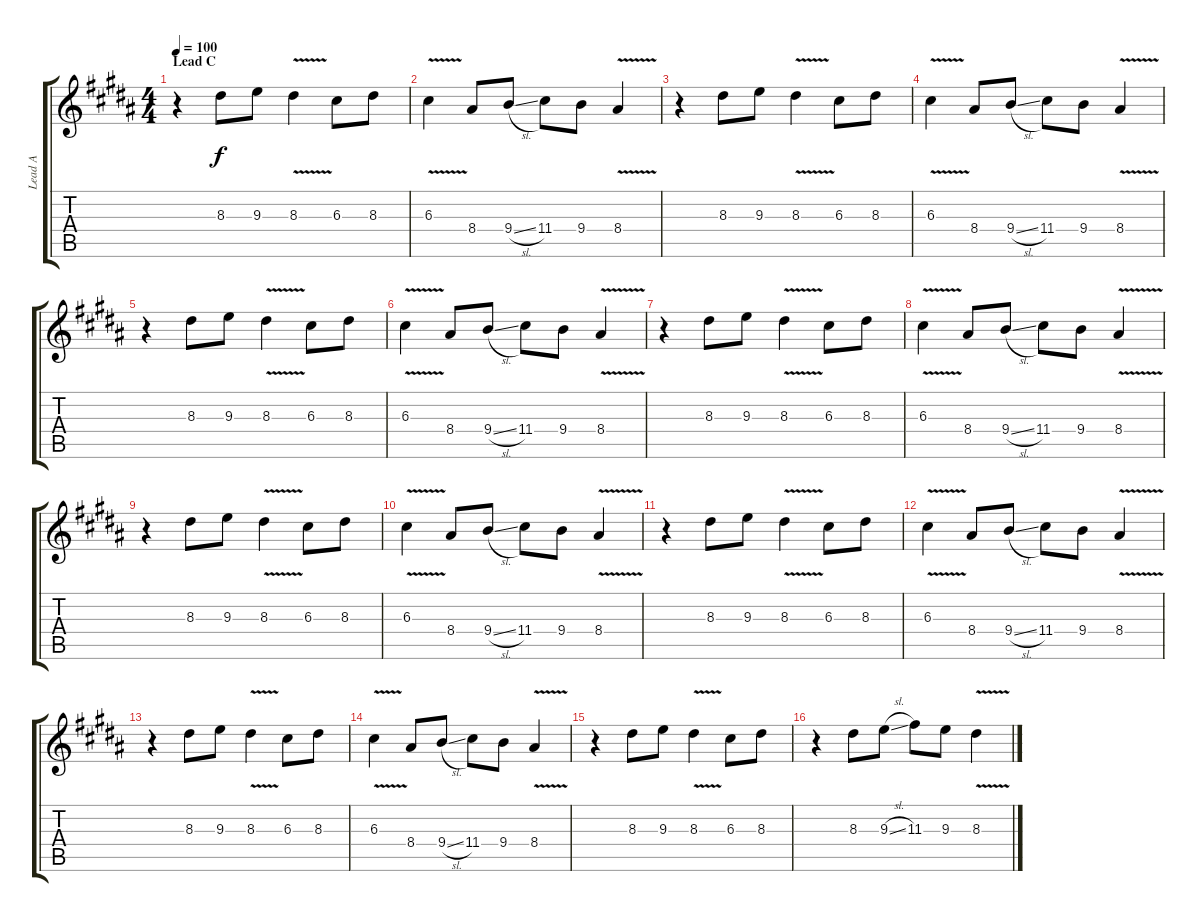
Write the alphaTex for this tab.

\track ("Lead A" "Lead A") {instrument distortionguitar}
\staff {score tabs}
\tuning (E4 B3 G3 D3 A2 E2) {hide}
\ts (4 4)
\section ("" "Lead C")
\tempo 100
\clef g2
\ks b
r.4{dy f} 8.3.8 9.3.8 8.3{v}.4 6.3.8 8.3.8 |
6.3{v}.4 8.4.8 9.4{sl}.8 11.4.8 9.4.8 8.4{v}.4 |
r.4 8.3.8 9.3.8 8.3{v}.4 6.3.8 8.3.8 |
6.3{v}.4 8.4.8 9.4{sl}.8 11.4.8 9.4.8 8.4{v}.4 |
r.4 8.3.8 9.3.8 8.3{v}.4 6.3.8 8.3.8 |
6.3{v}.4 8.4.8 9.4{sl}.8 11.4.8 9.4.8 8.4{v}.4 |
r.4 8.3.8 9.3.8 8.3{v}.4 6.3.8 8.3.8 |
6.3{v}.4 8.4.8 9.4{sl}.8 11.4.8 9.4.8 8.4{v}.4 |
r.4 8.3.8 9.3.8 8.3{v}.4 6.3.8 8.3.8 |
6.3{v}.4 8.4.8 9.4{sl}.8 11.4.8 9.4.8 8.4{v}.4 |
r.4 8.3.8 9.3.8 8.3{v}.4 6.3.8 8.3.8 |
6.3{v}.4 8.4.8 9.4{sl}.8 11.4.8 9.4.8 8.4{v}.4 |
r.4 8.3.8 9.3.8 8.3{v}.4 6.3.8 8.3.8 |
6.3{v}.4 8.4.8 9.4{sl}.8 11.4.8 9.4.8 8.4{v}.4 |
r.4 8.3.8 9.3.8 8.3{v}.4 6.3.8 8.3.8 |
r.4 8.3.8 9.3{sl}.8 11.3.8 9.3.8 8.3{v}.4
